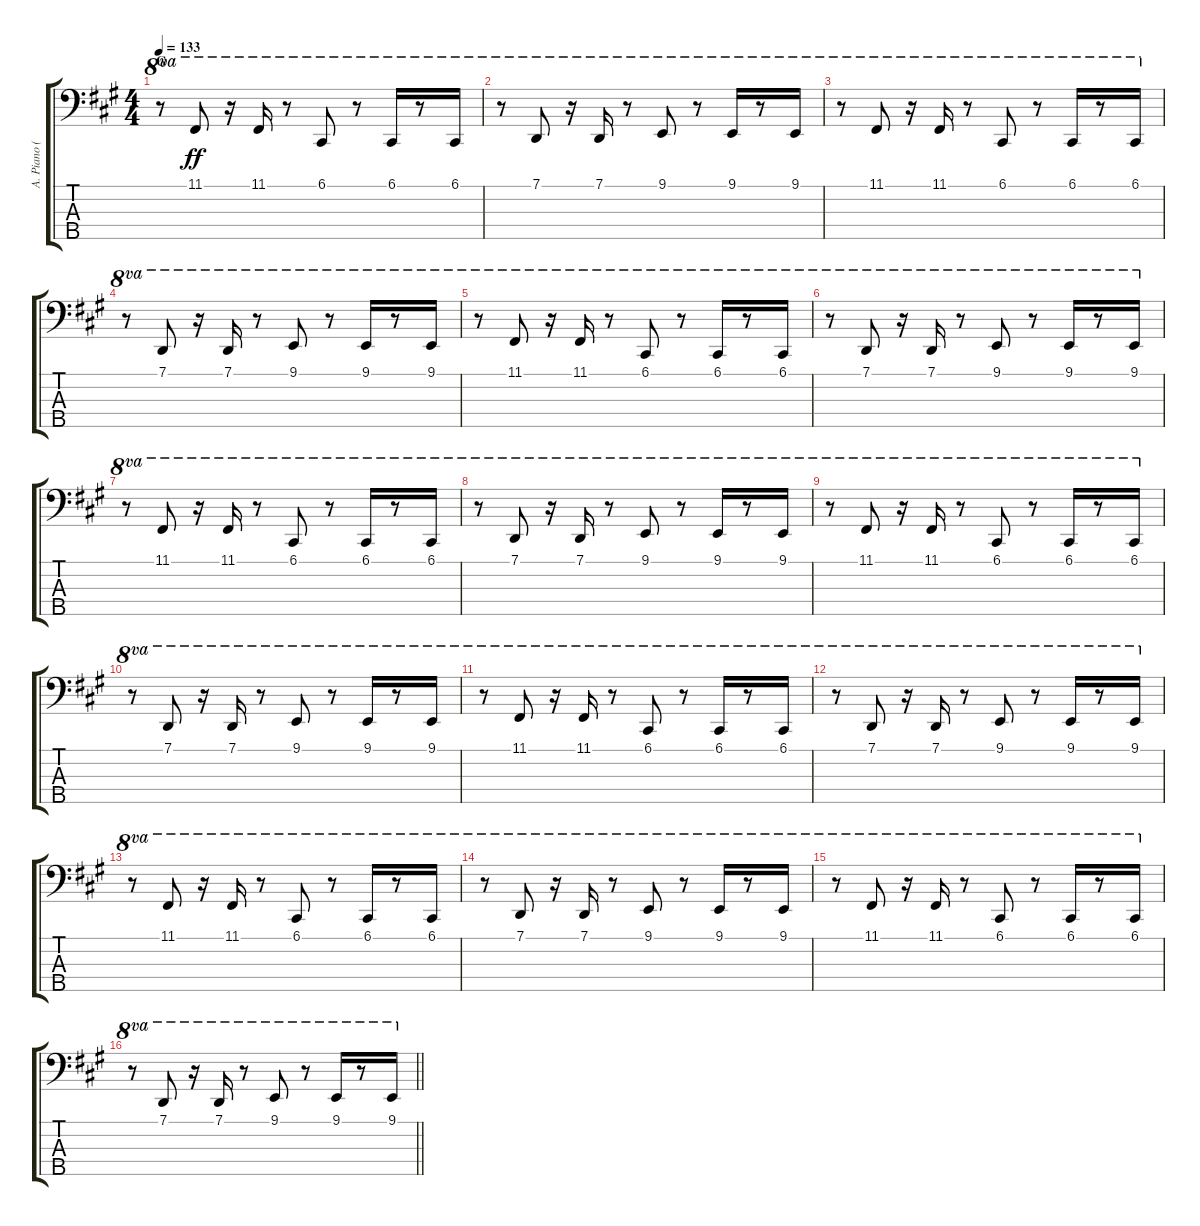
\track ("A. Piano (Left Hand)" "A. Piano (") {instrument brightacousticpiano}
\staff {score tabs}
\tuning (G2 D2 A1 E1 B0) {hide}
\ts (4 4)
\section ("" "G")
\tempo 133
\clef f4
\ks a
r.8{ot 8va dy ff} 11.1.8{ot 8va} r.16{ot 8va} 11.1.16{ot 8va} r.8{ot 8va} 6.1.8{ot 8va} r.8{ot 8va} 6.1.16{ot 8va} r.8{ot 8va} 6.1.16{ot 8va} |
r.8{ot 8va} 7.1.8{ot 8va} r.16{ot 8va} 7.1.16{ot 8va} r.8{ot 8va} 9.1.8{ot 8va} r.8{ot 8va} 9.1.16{ot 8va} r.8{ot 8va} 9.1.16{ot 8va} |
r.8{ot 8va} 11.1.8{ot 8va} r.16{ot 8va} 11.1.16{ot 8va} r.8{ot 8va} 6.1.8{ot 8va} r.8{ot 8va} 6.1.16{ot 8va} r.8{ot 8va} 6.1.16{ot 8va} |
r.8{ot 8va} 7.1.8{ot 8va} r.16{ot 8va} 7.1.16{ot 8va} r.8{ot 8va} 9.1.8{ot 8va} r.8{ot 8va} 9.1.16{ot 8va} r.8{ot 8va} 9.1.16{ot 8va} |
r.8{ot 8va} 11.1.8{ot 8va} r.16{ot 8va} 11.1.16{ot 8va} r.8{ot 8va} 6.1.8{ot 8va} r.8{ot 8va} 6.1.16{ot 8va} r.8{ot 8va} 6.1.16{ot 8va} |
r.8{ot 8va} 7.1.8{ot 8va} r.16{ot 8va} 7.1.16{ot 8va} r.8{ot 8va} 9.1.8{ot 8va} r.8{ot 8va} 9.1.16{ot 8va} r.8{ot 8va} 9.1.16{ot 8va} |
r.8{ot 8va} 11.1.8{ot 8va} r.16{ot 8va} 11.1.16{ot 8va} r.8{ot 8va} 6.1.8{ot 8va} r.8{ot 8va} 6.1.16{ot 8va} r.8{ot 8va} 6.1.16{ot 8va} |
r.8{ot 8va} 7.1.8{ot 8va} r.16{ot 8va} 7.1.16{ot 8va} r.8{ot 8va} 9.1.8{ot 8va} r.8{ot 8va} 9.1.16{ot 8va} r.8{ot 8va} 9.1.16{ot 8va} |
r.8{ot 8va} 11.1.8{ot 8va} r.16{ot 8va} 11.1.16{ot 8va} r.8{ot 8va} 6.1.8{ot 8va} r.8{ot 8va} 6.1.16{ot 8va} r.8{ot 8va} 6.1.16{ot 8va} |
r.8{ot 8va} 7.1.8{ot 8va} r.16{ot 8va} 7.1.16{ot 8va} r.8{ot 8va} 9.1.8{ot 8va} r.8{ot 8va} 9.1.16{ot 8va} r.8{ot 8va} 9.1.16{ot 8va} |
r.8{ot 8va} 11.1.8{ot 8va} r.16{ot 8va} 11.1.16{ot 8va} r.8{ot 8va} 6.1.8{ot 8va} r.8{ot 8va} 6.1.16{ot 8va} r.8{ot 8va} 6.1.16{ot 8va} |
r.8{ot 8va} 7.1.8{ot 8va} r.16{ot 8va} 7.1.16{ot 8va} r.8{ot 8va} 9.1.8{ot 8va} r.8{ot 8va} 9.1.16{ot 8va} r.8{ot 8va} 9.1.16{ot 8va} |
r.8{ot 8va} 11.1.8{ot 8va} r.16{ot 8va} 11.1.16{ot 8va} r.8{ot 8va} 6.1.8{ot 8va} r.8{ot 8va} 6.1.16{ot 8va} r.8{ot 8va} 6.1.16{ot 8va} |
r.8{ot 8va} 7.1.8{ot 8va} r.16{ot 8va} 7.1.16{ot 8va} r.8{ot 8va} 9.1.8{ot 8va} r.8{ot 8va} 9.1.16{ot 8va} r.8{ot 8va} 9.1.16{ot 8va} |
r.8{ot 8va} 11.1.8{ot 8va} r.16{ot 8va} 11.1.16{ot 8va} r.8{ot 8va} 6.1.8{ot 8va} r.8{ot 8va} 6.1.16{ot 8va} r.8{ot 8va} 6.1.16{ot 8va} |
\barLineRight lightlight
r.8{ot 8va} 7.1.8{ot 8va} r.16{ot 8va} 7.1.16{ot 8va} r.8{ot 8va} 9.1.8{ot 8va} r.8{ot 8va} 9.1.16{ot 8va} r.8{ot 8va} 9.1.16{ot 8va}
